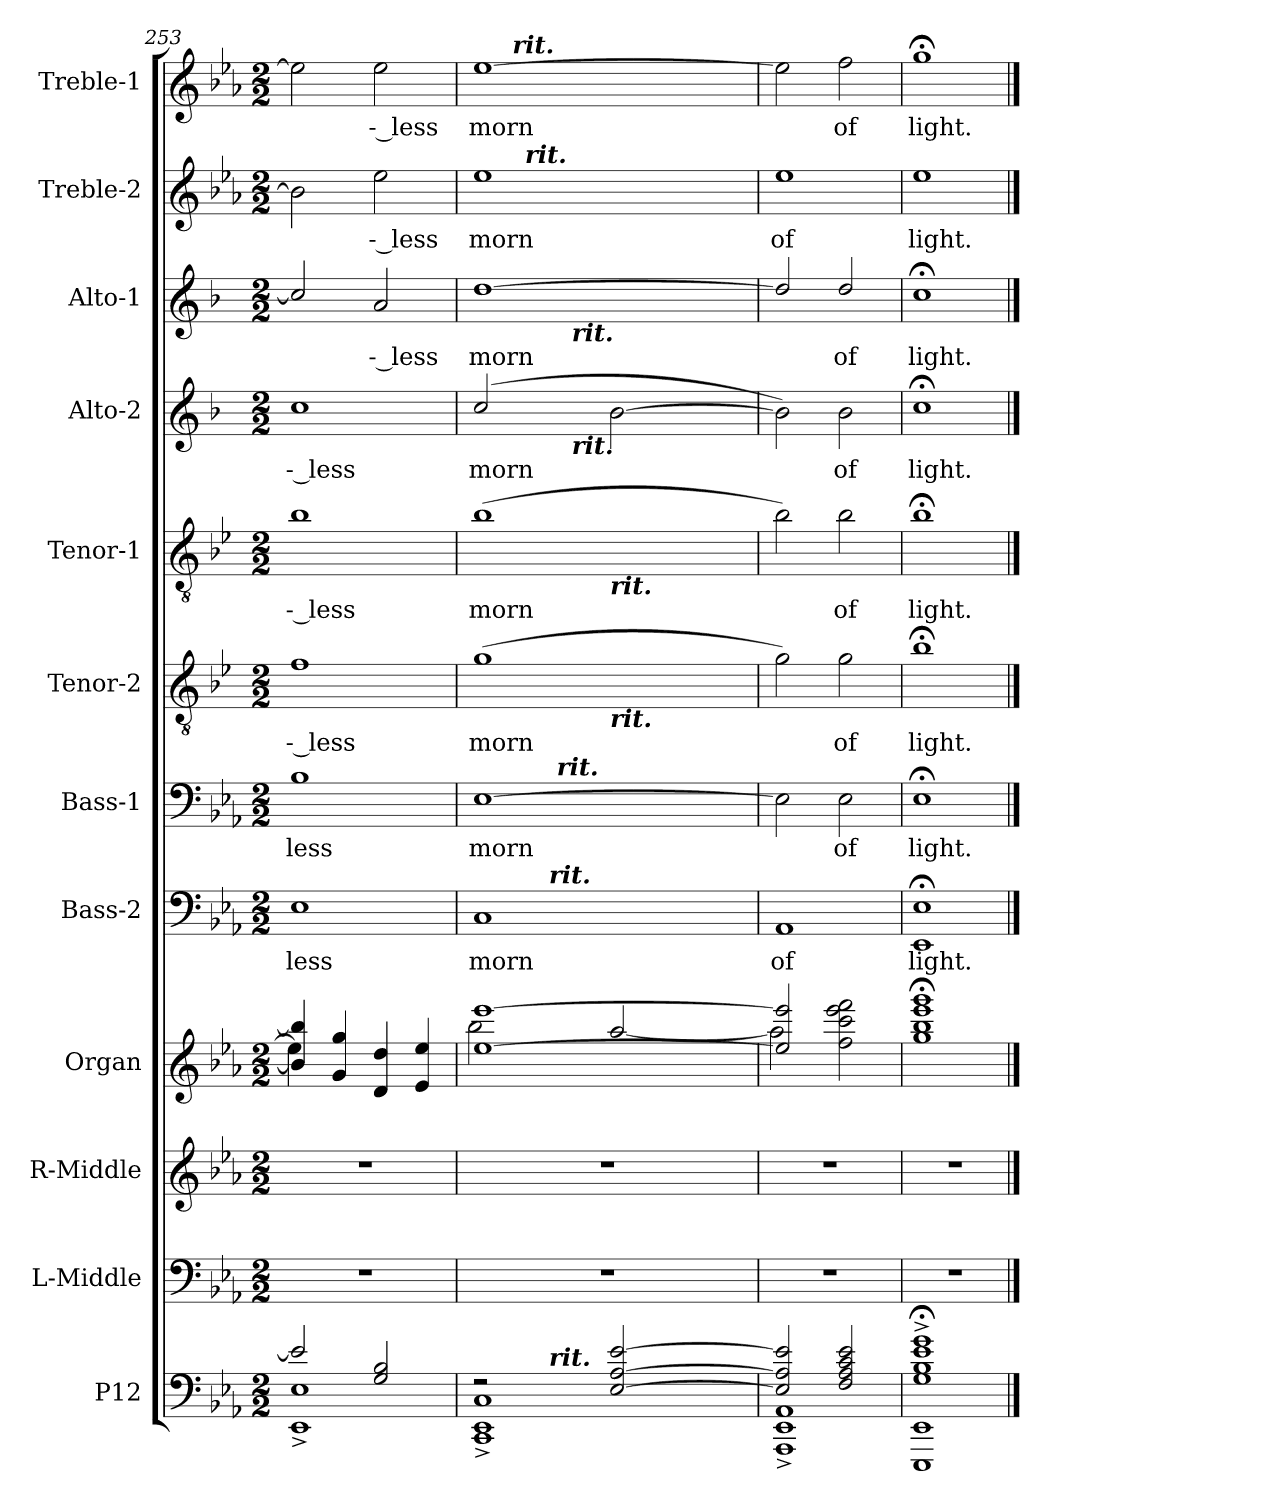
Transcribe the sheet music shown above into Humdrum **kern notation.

**kern	**kern	**kern	**kern	**kern	**text	**kern	**text	**kern	**text	**kern	**text	**kern	**text	**kern	**text	**kern	**text	**kern	**text
*part12	*part11	*part10	*part9	*part8	*part8	*part7	*part7	*part6	*part6	*part5	*part5	*part4	*part4	*part3	*part3	*part2	*part2	*part1	*part1
*staff12	*staff11	*staff10	*staff9	*staff8	*staff8	*staff7	*staff7	*staff6	*staff6	*staff5	*staff5	*staff4	*staff4	*staff3	*staff3	*staff2	*staff2	*staff1	*staff1
*I"P12	*I"L-Middle	*I"R-Middle	*I"Organ	*I"Bass-2	*	*I"Bass-1	*	*I"Tenor-2	*	*I"Tenor-1	*	*I"Alto-2	*	*I"Alto-1	*	*I"Treble-2	*	*I"Treble-1	*
*	*I'L-M	*	*I'Organ	*I'B2:	*	*I'B1:	*	*I'T2:	*	*I'T1:	*	*I'A2:	*	*I'A1:	*	*	*	*	*
*clefF4	*clefF4	*clefG2	*clefG2	*clefF4	*	*clefF4	*	*clefGv2	*	*clefGv2	*	*clefG2	*	*clefG2	*	*clefG2	*	*clefG2	*
*	*	*	*	*	*	*	*	*ITrd4c7	*	*ITrd4c7	*	*ITrd1c2	*	*ITrd1c2	*	*ITrd-7c-12	*	*ITrd-7c-12	*
*k[b-e-a-]	*k[b-e-a-]	*k[b-e-a-]	*k[b-e-a-]	*k[b-e-a-]	*	*k[b-e-a-]	*	*k[b-e-a-]	*	*k[b-e-a-]	*	*k[b-e-a-]	*	*k[b-e-a-]	*	*k[b-e-a-]	*	*k[b-e-a-]	*
*E-:	*E-:	*E-:	*E-:	*E-:	*	*E-:	*	*E-:	*	*E-:	*	*E-:	*	*E-:	*	*E-:	*	*E-:	*
*M2/2	*M2/2	*M2/2	*M2/2	*M2/2	*	*M2/2	*	*M2/2	*	*M2/2	*	*M2/2	*	*M2/2	*	*M2/2	*	*M2/2	*
=253	=253	=253	=253	=253	=253	=253	=253	=253	=253	=253	=253	=253	=253	=253	=253	=253	=253	=253	=253
*^	*	*	*^	*	*	*	*	*	*	*	*	*	*	*	*	*	*	*	*
!	!	!	!	!	!	!	!LO:LY:b:color=#000000	!	!	!	!	!	!	!	!	!	!	!	!	!	!
!	!	!	!	!	!	!	!	!	!LO:LY:b:color=#000000	!	!	!	!	!	!	!	!	!	!	!	!
!	!	!	!	!	!	!	!	!	!	!	!LO:LY:b:color=#000000	!	!	!	!	!	!	!	!	!	!
!	!	!	!	!	!	!	!	!	!	!	!	!	!LO:LY:b:color=#000000	!	!	!	!	!	!	!	!
!	!	!	!	!	!	!	!	!	!	!	!	!	!	!	!LO:LY:b:color=#000000	!	!	!	!	!	!
2e-i/]	1EE-i^ 1E-i^	1r	1r	4b-i/] 4bb-i]	4ee-i\]	1E-i	-less	1B-i	-less	1B-i	-- less	1e-i	-- less	1b-i	-- less	2b-i/]	.	2bb-i\]	.	2eee-i\]	.
.	.	.	.	4gi/ 4ggi	4ryy	.	.	.	.	.	.	.	.	.	.	.	.	.	.	.	.
!	!	!	!	!	!	!	!	!	!	!	!	!	!	!	!	!	!LO:LY:b:color=#000000	!	!	!	!
!	!	!	!	!	!	!	!	!	!	!	!	!	!	!	!	!	!	!	!LO:LY:b:color=#000000	!	!
!	!	!	!	!	!	!	!	!	!	!	!	!	!	!	!	!	!	!	!	!	!LO:LY:b:color=#000000
2Gi/ 2B-i	.	.	.	4di/ 4ddi	2ryy	.	.	.	.	.	.	.	.	.	.	2gi/	-- less	2eee-i\	-- less	2eee-i\	-- less
.	.	.	.	4e-i/ 4ee-i	.	.	.	.	.	.	.	.	.	.	.	.	.	.	.	.	.
=254	=254	=254	=254	=254	=254	=254	=254	=254	=254	=254	=254	=254	=254	=254	=254	=254	=254	=254	=254	=254	=254
!	!	!	!	!	!	!	!LO:LY:b:color=#000000	!	!	!	!	!	!	!	!	!	!	!	!	!	!
!	!	!	!	!	!	!	!	!	!LO:LY:b:color=#000000	!	!	!	!	!	!	!	!	!	!	!	!
!	!	!	!	!	!	!	!	!	!	!	!LO:LY:b:color=#000000	!	!	!	!	!	!	!	!	!	!
!	!	!	!	!	!	!	!	!	!	!	!	!	!LO:LY:b:color=#000000	!	!	!	!	!	!	!	!
!	!	!	!	!	!	!	!	!	!	!	!	!	!	!	!LO:LY:b:color=#000000	!	!	!	!	!	!
!	!	!	!	!	!	!	!	!	!	!	!	!	!	!	!	!	!LO:LY:b:color=#000000	!	!	!	!
!	!	!	!	!	!	!	!	!	!	!	!	!	!	!	!	!	!	!	!LO:LY:b:color=#000000	!	!
!	!	!	!	!	!	!	!	!	!	!	!	!	!	!	!	!	!	!	!	!	!LO:LY:b:color=#000000
*	*^	*	*	*	*	*^	*	*^	*	*^	*	*^	*	*^	*	*^	*	*^	*	*^	*
2r	1CCi^ 1EE-i^ 1Ci^	8ryy	1r	1r	[1ee-i [1eee-i	2bb-i\	1Ci	8ryy	morn	[1E-i	8ryy	morn	(1ci	2ryy	morn	(1e-i	2ryy	morn	(2b-i/	4ryy	morn	[1cci	4ryy	morn	1eee-i	8ryy	morn	[1eee-i	8ryy	morn
.	.	16ryy	.	.	.	.	.	16ryy	.	.	16ryy	.	.	.	.	.	.	.	.	.	.	.	.	.	.	32ryy	.	.	32ryy	.
!	!	!	!	!	!	!	!	!	!	!	!	!	!	!	!	!	!	!	!	!	!	!	!	!	!	!	!	!	!LO:TX:a:Bi:t=rit.	!
.	.	.	.	.	.	.	.	.	.	.	.	.	.	.	.	.	.	.	.	.	.	.	.	.	.	64ryy	.	.	2ryy	.
.	.	.	.	.	.	.	.	.	.	.	.	.	.	.	.	.	.	.	.	.	.	.	.	.	.	256..ryy	.	.	.	.
!	!	!	!	!	!	!	!	!	!	!	!	!	!	!	!	!	!	!	!	!	!	!	!	!	!	!LO:TX:a:Bi:t=rit.	!	!	!	!
.	.	.	.	.	.	.	.	.	.	.	.	.	.	.	.	.	.	.	.	.	.	.	.	.	.	2ryy	.	.	.	.
.	.	32ryy	.	.	.	.	.	32ryy	.	.	32ryy	.	.	.	.	.	.	.	.	.	.	.	.	.	.	.	.	.	.	.
.	.	128...ryy	.	.	.	.	.	128...ryy	.	.	64ryy	.	.	.	.	.	.	.	.	.	.	.	.	.	.	.	.	.	.	.
!	!	!	!	!	!	!	!	!LO:TX:a:Bi:t=rit.	!	!	!	!	!	!	!	!	!	!	!	!	!	!	!	!	!	!	!	!	!	!
!	!	!LO:TX:a:Bi:t=rit.	!	!	!	!	!	!	!	!	!	!	!	!	!	!	!	!	!	!	!	!	!	!	!	!	!	!	!	!
.	.	2ryy	.	.	.	.	.	2ryy	.	.	.	.	.	.	.	.	.	.	.	.	.	.	.	.	.	.	.	.	.	.
.	.	.	.	.	.	.	.	.	.	.	128ryy	.	.	.	.	.	.	.	.	.	.	.	.	.	.	.	.	.	.	.
.	.	.	.	.	.	.	.	.	.	.	512ryy	.	.	.	.	.	.	.	.	.	.	.	.	.	.	.	.	.	.	.
!	!	!	!	!	!	!	!	!	!	!	!LO:TX:a:Bi:t=rit.	!	!	!	!	!	!	!	!	!	!	!	!	!	!	!	!	!	!	!
.	.	.	.	.	.	.	.	.	.	.	2ryy	.	.	.	.	.	.	.	.	.	.	.	.	.	.	.	.	.	.	.
.	.	.	.	.	.	.	.	.	.	.	.	.	.	.	.	.	.	.	.	64..ryy	.	.	64..ryy	.	.	.	.	.	.	.
!	!	!	!	!	!	!	!	!	!	!	!	!	!	!	!	!	!	!	!	!	!	!	!LO:TX:b:Bi:t=rit.	!	!	!	!	!	!	!
!	!	!	!	!	!	!	!	!	!	!	!	!	!	!	!	!	!	!	!	!LO:TX:b:Bi:t=rit.	!	!	!	!	!	!	!	!	!	!
.	.	.	.	.	.	.	.	.	.	.	.	.	.	.	.	.	.	.	.	2ryy	.	.	2ryy	.	.	.	.	.	.	.
!	!	!	!	!	!	!	!	!	!	!	!	!	!	!	!	!	!LO:TX:b:Bi:t=rit.	!	!	!	!	!	!	!	!	!	!	!	!	!
!	!	!	!	!	!	!	!	!	!	!	!	!	!	!LO:TX:b:Bi:t=rit.	!	!	!	!	!	!	!	!	!	!	!	!	!	!	!	!
[2E-i/ [2A-i [2e-i	.	.	.	.	.	[2aa-i/	.	.	.	.	.	.	.	2ryy	.	.	2ryy	.	[2a-i\	.	.	.	.	.	.	.	.	.	.	.
.	.	.	.	.	.	.	.	.	.	.	.	.	.	.	.	.	.	.	.	.	.	.	.	.	.	.	.	.	4ryy	.
.	.	.	.	.	.	.	.	.	.	.	.	.	.	.	.	.	.	.	.	.	.	.	.	.	.	4ryy	.	.	.	.
.	.	4ryy	.	.	.	.	.	4ryy	.	.	.	.	.	.	.	.	.	.	.	.	.	.	.	.	.	.	.	.	.	.
.	.	.	.	.	.	.	.	.	.	.	4ryy	.	.	.	.	.	.	.	.	.	.	.	.	.	.	.	.	.	.	.
.	.	.	.	.	.	.	.	.	.	.	.	.	.	.	.	.	.	.	.	8ryy	.	.	8ryy	.	.	.	.	.	.	.
.	.	.	.	.	.	.	.	.	.	.	.	.	.	.	.	.	.	.	.	16ryy	.	.	16ryy	.	.	.	.	.	.	.
.	.	.	.	.	.	.	.	.	.	.	.	.	.	.	.	.	.	.	.	.	.	.	.	.	.	.	.	.	16.ryy	.
.	.	.	.	.	.	.	.	.	.	.	.	.	.	.	.	.	.	.	.	.	.	.	.	.	.	16ryy	.	.	.	.
.	.	.	.	.	.	.	.	.	.	.	.	.	.	.	.	.	.	.	.	32ryy	.	.	32ryy	.	.	.	.	.	.	.
.	.	64ryy	.	.	.	.	.	64ryy	.	.	.	.	.	.	.	.	.	.	.	.	.	.	.	.	.	.	.	.	.	.
.	.	.	.	.	.	.	.	.	.	.	.	.	.	.	.	.	.	.	.	.	.	.	.	.	.	128ryy	.	.	.	.
.	.	.	.	.	.	.	.	.	.	.	256.ryy	.	.	.	.	.	.	.	.	.	.	.	.	.	.	.	.	.	.	.
.	.	.	.	.	.	.	.	.	.	.	.	.	.	.	.	.	.	.	.	256ryy	.	.	256ryy	.	.	.	.	.	.	.
.	.	1024ryy	.	.	.	.	.	1024ryy	.	.	.	.	.	.	.	.	.	.	.	.	.	.	.	.	.	1024ryy	.	.	.	.
*	*	*	*	*	*	*	*v	*v	*	*	*	*	*v	*v	*	*v	*v	*	*v	*v	*	*v	*v	*	*v	*v	*	*v	*v	*
*	*v	*v	*	*	*	*	*	*	*v	*v	*	*	*	*	*	*	*	*	*	*	*	*	*
=255	=255	=255	=255	=255	=255	=255	=255	=255	=255	=255	=255	=255	=255	=255	=255	=255	=255	=255	=255	=255	=255
*	*^	*	*	*	*	*^	*	*^	*	*^	*	*^	*	*^	*	*^	*	*^	*	*^	*
!	!	!	!	!	!	!	!	!	!LO:LY:b:color=#000000	!	!	!	!	!	!	!	!	!	!	!	!	!	!	!	!	!	!	!	!	!
*	*	*	*	*	*	*	*v	*v	*	*	*	*	*v	*v	*	*v	*v	*	*v	*v	*	*v	*v	*	*v	*v	*	*v	*v	*
*	*v	*v	*	*	*	*	*	*	*v	*v	*	*	*	*	*	*	*	*	*	*	*	*	*
*	*^	*	*	*	*	*^	*	*^	*	*^	*	*^	*	*^	*	*^	*	*^	*	*^	*
!	!	!	!	!	!	!	!	!	!	!	!	!	!	!	!	!	!	!	!	!	!	!	!	!	!	!	!LO:LY:b:color=#000000	!	!	!
*	*	*	*	*	*	*	*v	*v	*	*	*	*	*v	*v	*	*v	*v	*	*v	*v	*	*v	*v	*	*v	*v	*	*v	*v	*
*	*v	*v	*	*	*	*	*	*	*v	*v	*	*	*	*	*	*	*	*	*	*	*	*	*
2E-i/] 2A-i] 2e-i]	1AAA-i^ 1EE-i^ 1AA-i^	1r	1r	2ee-i/] 2eee-i]	2aa-i\]	1AA-i	of	2E-i\]	.	2ci\)	.	2e-i\)	.	2a-i\])	.	2cci/]	.	1eee-i	of	2eee-i\]	.
!	!	!	!	!	!	!	!	!	!LO:LY:b:color=#000000	!	!	!	!	!	!	!	!	!	!	!	!
!	!	!	!	!	!	!	!	!	!	!	!LO:LY:b:color=#000000	!	!	!	!	!	!	!	!	!	!
!	!	!	!	!	!	!	!	!	!	!	!	!	!LO:LY:b:color=#000000	!	!	!	!	!	!	!	!
!	!	!	!	!	!	!	!	!	!	!	!	!	!	!	!LO:LY:b:color=#000000	!	!	!	!	!	!
!	!	!	!	!	!	!	!	!	!	!	!	!	!	!	!	!	!LO:LY:b:color=#000000	!	!	!	!
!	!	!	!	!	!	!	!	!	!	!	!	!	!	!	!	!	!	!	!	!	!LO:LY:b:color=#000000
2Fi/ 2A-i 2ci 2e-i	.	.	.	2ffi\ 2ccci 2eee-i 2fffi	2ryy	.	.	2E-i\	of	2ci\	of	2e-i\	of	2a-i\	of	2cci/	of	.	.	2fffi\	of
*	*	*	*	*v	*v	*	*	*	*	*	*	*	*	*	*	*	*	*	*	*	*
=256	=256	=256	=256	=256	=256	=256	=256	=256	=256	=256	=256	=256	=256	=256	=256	=256	=256	=256	=256	=256
*	*	*	*	*^	*	*	*	*	*	*	*	*	*	*	*	*	*	*	*	*
!	!	!	!	!	!	!	!LO:LY:b:color=#000000	!	!	!	!	!	!	!	!	!	!	!	!	!	!
*	*	*	*	*v	*v	*	*	*	*	*	*	*	*	*	*	*	*	*	*	*	*
*	*	*	*	*^	*	*	*	*	*	*	*	*	*	*	*	*	*	*	*	*
!	!	!	!	!	!	!	!	!	!LO:LY:b:color=#000000	!	!	!	!	!	!	!	!	!	!	!	!
*	*	*	*	*v	*v	*	*	*	*	*	*	*	*	*	*	*	*	*	*	*	*
*	*	*	*	*^	*	*	*	*	*	*	*	*	*	*	*	*	*	*	*	*
!	!	!	!	!	!	!	!	!	!	!	!LO:LY:b:color=#000000	!	!	!	!	!	!	!	!	!	!
*	*	*	*	*v	*v	*	*	*	*	*	*	*	*	*	*	*	*	*	*	*	*
*	*	*	*	*^	*	*	*	*	*	*	*	*	*	*	*	*	*	*	*	*
!	!	!	!	!	!	!	!	!	!	!	!	!	!LO:LY:b:color=#000000	!	!	!	!	!	!	!	!
*	*	*	*	*v	*v	*	*	*	*	*	*	*	*	*	*	*	*	*	*	*	*
*	*	*	*	*^	*	*	*	*	*	*	*	*	*	*	*	*	*	*	*	*
!	!	!	!	!	!	!	!	!	!	!	!	!	!	!	!LO:LY:b:color=#000000	!	!	!	!	!	!
*	*	*	*	*v	*v	*	*	*	*	*	*	*	*	*	*	*	*	*	*	*	*
*	*	*	*	*^	*	*	*	*	*	*	*	*	*	*	*	*	*	*	*	*
!	!	!	!	!	!	!	!	!	!	!	!	!	!	!	!	!	!LO:LY:b:color=#000000	!	!	!	!
*	*	*	*	*v	*v	*	*	*	*	*	*	*	*	*	*	*	*	*	*	*	*
*	*	*	*	*^	*	*	*	*	*	*	*	*	*	*	*	*	*	*	*	*
!	!	!	!	!	!	!	!	!	!	!	!	!	!	!	!	!	!	!	!LO:LY:b:color=#000000	!	!
*	*	*	*	*v	*v	*	*	*	*	*	*	*	*	*	*	*	*	*	*	*	*
*	*	*	*	*^	*	*	*	*	*	*	*	*	*	*	*	*	*	*	*	*
!	!	!	!	!	!	!	!	!	!	!	!	!	!	!	!	!	!	!	!	!	!LO:LY:b:color=#000000
*	*	*	*	*v	*v	*	*	*	*	*	*	*	*	*	*	*	*	*	*	*	*
1Gi;^ 1B-i;^ 1e-i;^ 1gi;^	1EEE-i 1EE-i	1r	1r	1ggi; 1bb-i; 1eee-i; 1gggi;	1EE-i; 1E-i;	light.	1E-;i	light.	1e-;i	light.	1e-;i	light.	1b-;i	light.	1b-;i	light.	1eee-i	light.	1ggg;i	light.
*v	*v	*	*	*	*	*	*	*	*	*	*	*	*	*	*	*	*	*	*	*
==	==	==	==	==	==	==	==	==	==	==	==	==	==	==	==	==	==	==	==
*-	*-	*-	*-	*-	*-	*-	*-	*-	*-	*-	*-	*-	*-	*-	*-	*-	*-	*-	*-
